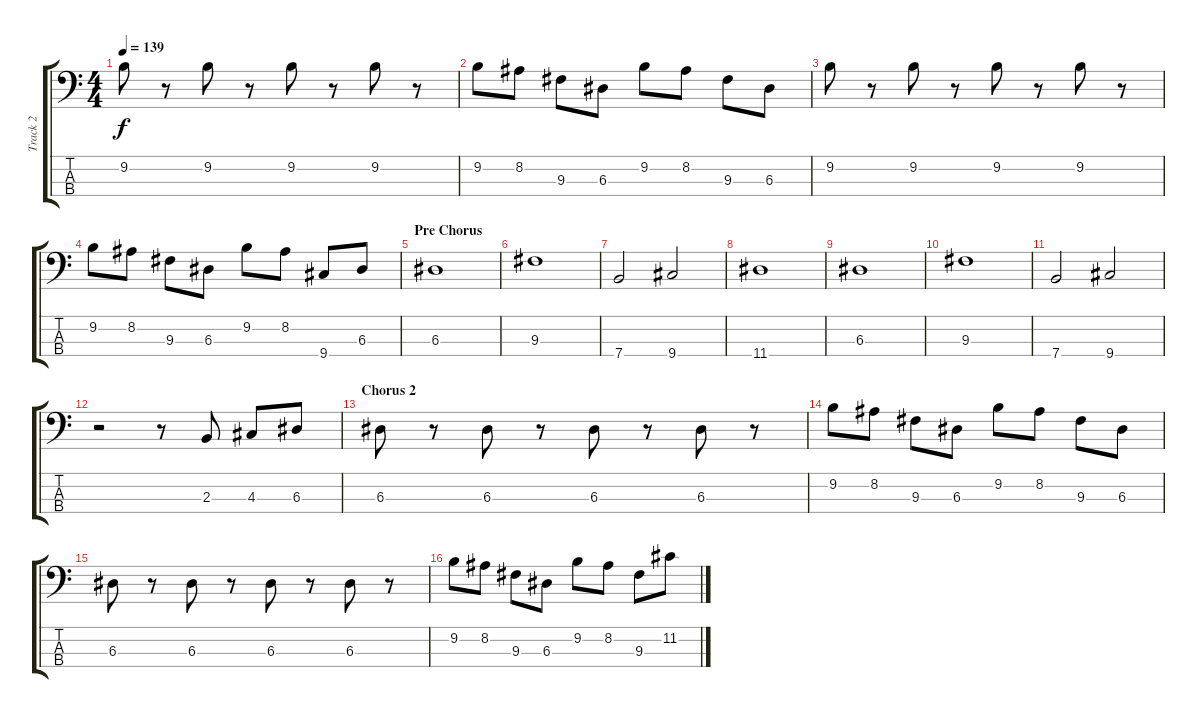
\track ("Track 2" "Track 2") {instrument electricbassfinger}
\staff {score tabs}
\tuning (G2 D2 A1 E1) {hide}
\ts (4 4)
\tempo 139
\clef f4
\ks c
9.2.8{dy f} r.8 9.2.8 r.8 9.2.8 r.8 9.2.8 r.8 |
9.2.8 8.2.8 9.3.8 6.3.8 9.2.8 8.2.8 9.3.8 6.3.8 |
9.2.8 r.8 9.2.8 r.8 9.2.8 r.8 9.2.8 r.8 |
9.2.8 8.2.8 9.3.8 6.3.8 9.2.8 8.2.8 9.4.8 6.3.8 |
\section ("" "Pre Chorus")
6.3.1 |
9.3.1 |
7.4.2 9.4.2 |
11.4.1 |
6.3.1 |
9.3.1 |
7.4.2 9.4.2 |
r.2 r.8 2.3.8 4.3.8 6.3.8 |
\section ("" "Chorus 2")
6.3.8 r.8 6.3.8 r.8 6.3.8 r.8 6.3.8 r.8 |
9.2.8 8.2.8 9.3.8 6.3.8 9.2.8 8.2.8 9.3.8 6.3.8 |
6.3.8 r.8 6.3.8 r.8 6.3.8 r.8 6.3.8 r.8 |
9.2.8 8.2.8 9.3.8 6.3.8 9.2.8 8.2.8 9.3.8 11.2.8
